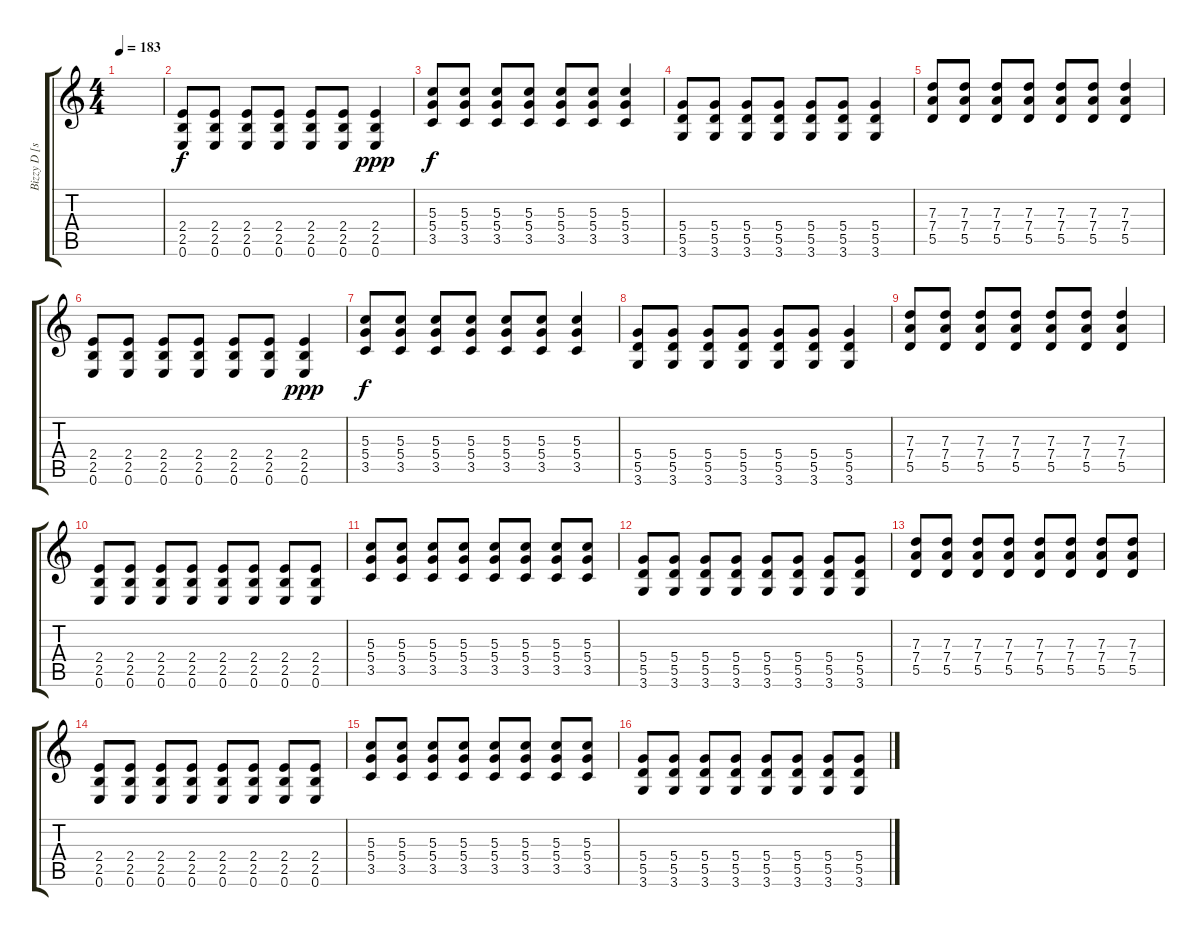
\track ("Bizzy D [stodio]" "Bizzy D [s") {instrument overdrivenguitar}
\staff {score tabs}
\tuning (E4 B3 G3 D3 A2 E2) {hide}
\ts (4 4)
\tempo 183
\clef g2
\ks c
|
(2.4 2.5 0.6).8 (2.4 2.5 0.6).8 (2.4 2.5 0.6).8 (2.4 2.5 0.6).8 (2.4 2.5 0.6).8 (2.4 2.5 0.6).8 (2.4 2.5 0.6).4{dy ppp} |
(5.3 5.4 3.5).8{dy f} (5.3 5.4 3.5).8 (5.3 5.4 3.5).8 (5.3 5.4 3.5).8 (5.3 5.4 3.5).8 (5.3 5.4 3.5).8 (5.3 5.4 3.5).4 |
(5.4 5.5 3.6).8 (5.4 5.5 3.6).8 (5.4 5.5 3.6).8 (5.4 5.5 3.6).8 (5.4 5.5 3.6).8 (5.4 5.5 3.6).8 (5.4 5.5 3.6).4 |
(7.3 7.4 5.5).8 (7.3 7.4 5.5).8 (7.3 7.4 5.5).8 (7.3 7.4 5.5).8 (7.3 7.4 5.5).8 (7.3 7.4 5.5).8 (7.3 7.4 5.5).4 |
(2.4 2.5 0.6).8 (2.4 2.5 0.6).8 (2.4 2.5 0.6).8 (2.4 2.5 0.6).8 (2.4 2.5 0.6).8 (2.4 2.5 0.6).8 (2.4 2.5 0.6).4{dy ppp} |
(5.3 5.4 3.5).8{dy f} (5.3 5.4 3.5).8 (5.3 5.4 3.5).8 (5.3 5.4 3.5).8 (5.3 5.4 3.5).8 (5.3 5.4 3.5).8 (5.3 5.4 3.5).4 |
(5.4 5.5 3.6).8 (5.4 5.5 3.6).8 (5.4 5.5 3.6).8 (5.4 5.5 3.6).8 (5.4 5.5 3.6).8 (5.4 5.5 3.6).8 (5.4 5.5 3.6).4 |
(7.3 7.4 5.5).8 (7.3 7.4 5.5).8 (7.3 7.4 5.5).8 (7.3 7.4 5.5).8 (7.3 7.4 5.5).8 (7.3 7.4 5.5).8 (7.3 7.4 5.5).4 |
(2.4 2.5 0.6).8 (2.4 2.5 0.6).8 (2.4 2.5 0.6).8 (2.4 2.5 0.6).8 (2.4 2.5 0.6).8 (2.4 2.5 0.6).8 (2.4 2.5 0.6).8 (2.4 2.5 0.6).8 |
(5.3 5.4 3.5).8 (5.3 5.4 3.5).8 (5.3 5.4 3.5).8 (5.3 5.4 3.5).8 (5.3 5.4 3.5).8 (5.3 5.4 3.5).8 (5.3 5.4 3.5).8 (5.3 5.4 3.5).8 |
(5.4 5.5 3.6).8 (5.4 5.5 3.6).8 (5.4 5.5 3.6).8 (5.4 5.5 3.6).8 (5.4 5.5 3.6).8 (5.4 5.5 3.6).8 (5.4 5.5 3.6).8 (5.4 5.5 3.6).8 |
(7.3 7.4 5.5).8 (7.3 7.4 5.5).8 (7.3 7.4 5.5).8 (7.3 7.4 5.5).8 (7.3 7.4 5.5).8 (7.3 7.4 5.5).8 (7.3 7.4 5.5).8 (7.3 7.4 5.5).8 |
(2.4 2.5 0.6).8 (2.4 2.5 0.6).8 (2.4 2.5 0.6).8 (2.4 2.5 0.6).8 (2.4 2.5 0.6).8 (2.4 2.5 0.6).8 (2.4 2.5 0.6).8 (2.4 2.5 0.6).8 |
(5.3 5.4 3.5).8 (5.3 5.4 3.5).8 (5.3 5.4 3.5).8 (5.3 5.4 3.5).8 (5.3 5.4 3.5).8 (5.3 5.4 3.5).8 (5.3 5.4 3.5).8 (5.3 5.4 3.5).8 |
(5.4 5.5 3.6).8 (5.4 5.5 3.6).8 (5.4 5.5 3.6).8 (5.4 5.5 3.6).8 (5.4 5.5 3.6).8 (5.4 5.5 3.6).8 (5.4 5.5 3.6).8 (5.4 5.5 3.6).8
